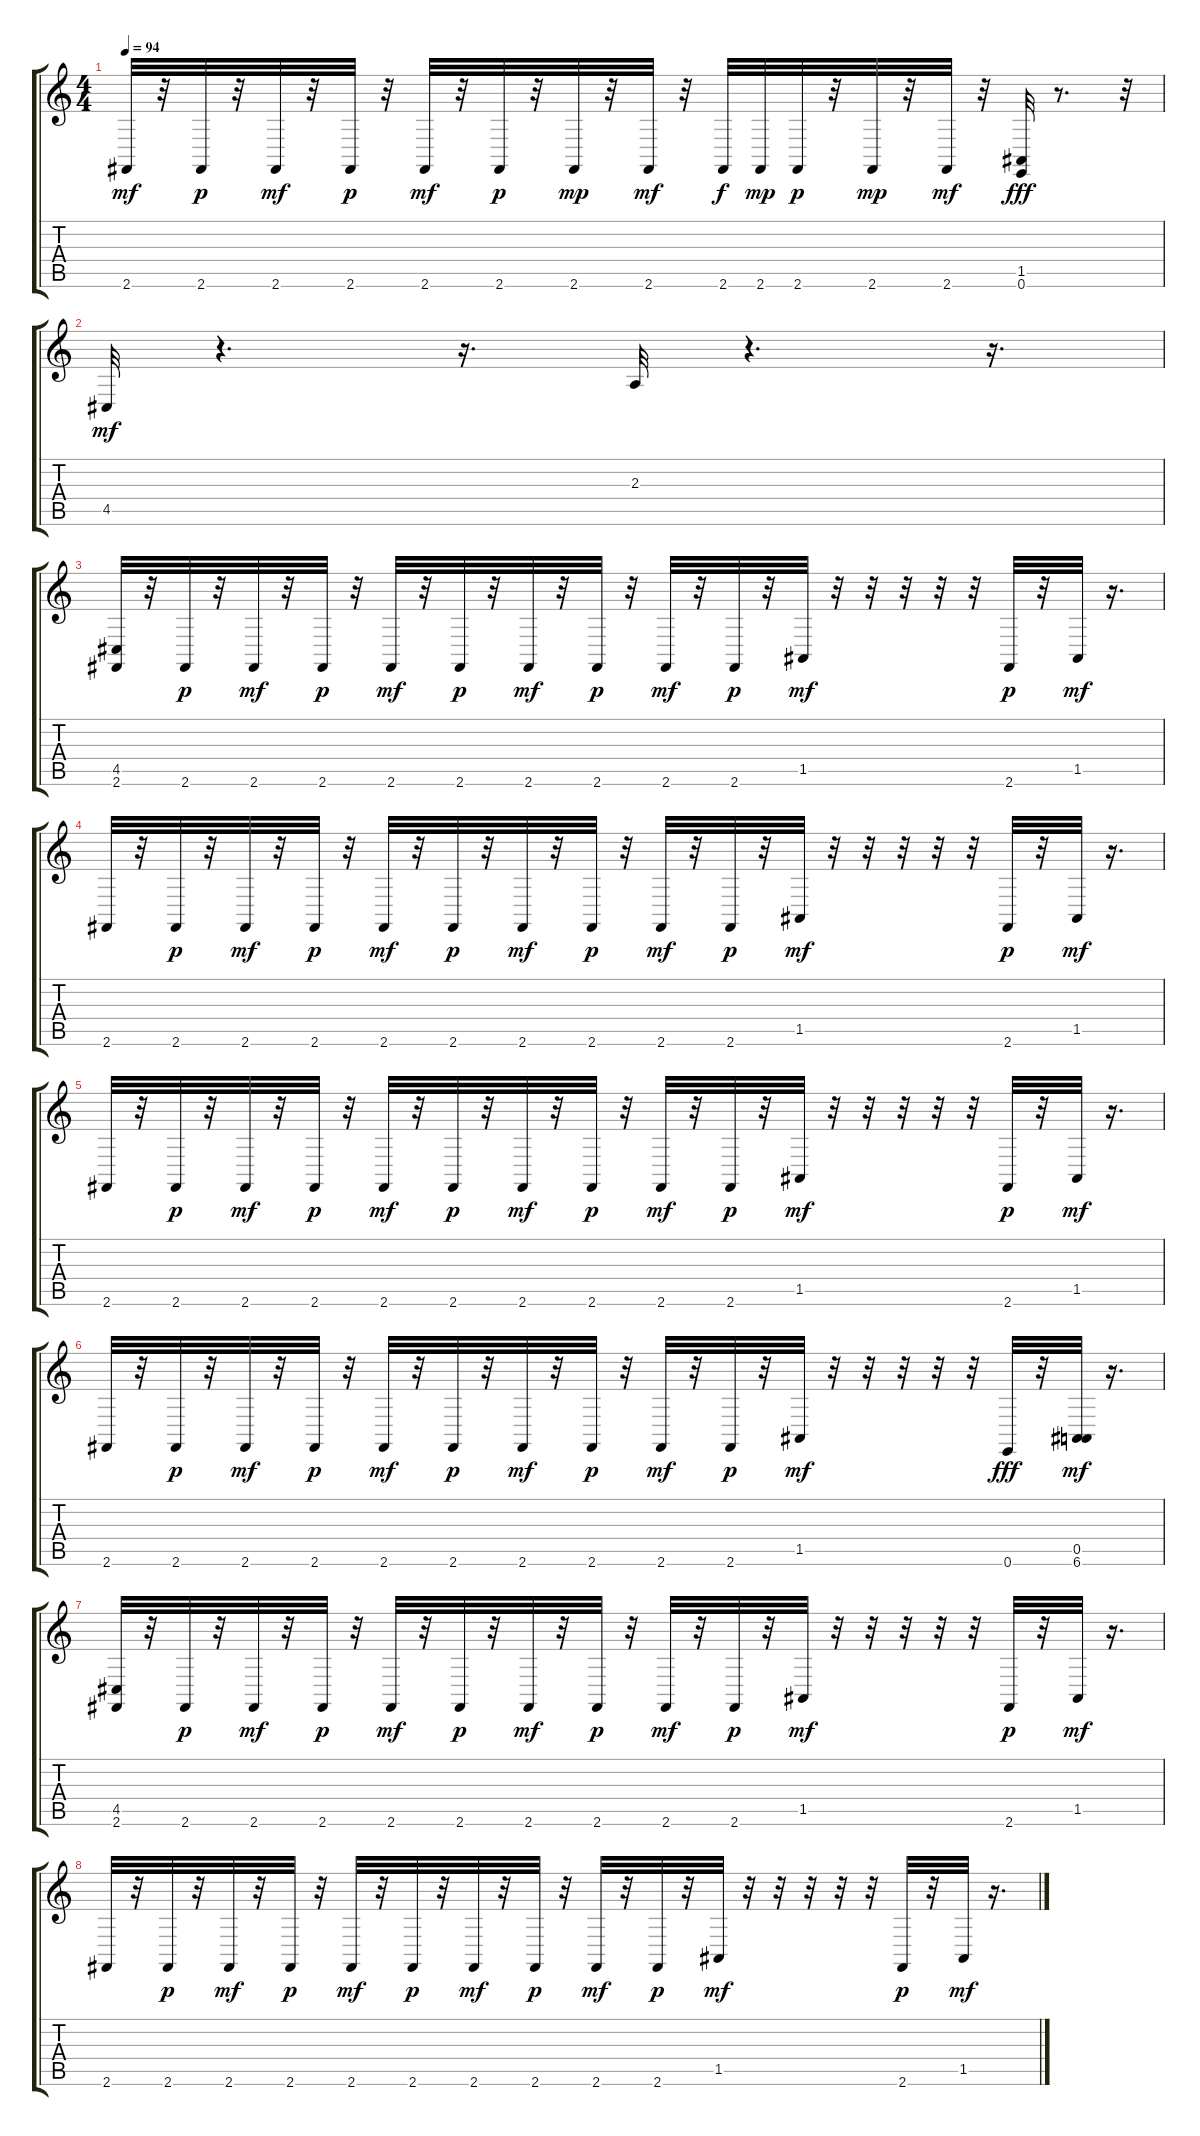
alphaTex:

\track "" {instrument acousticgrandpiano}
\staff {score tabs}
\tuning (E4 B3 G3 D3 A2 E2) {hide}
\ts (4 4)
\tempo 94
\clef g2
\ks c
2.6.32{dy mf} r.32 2.6.32{dy p} r.32 2.6.32{dy mf} r.32 2.6.32{dy p} r.32 2.6.32{dy mf} r.32 2.6.32{dy p} r.32 2.6.32{dy mp} r.32 2.6.32{dy mf} r.32 2.6.32{dy f} 2.6.32{dy mp} 2.6.32{dy p} r.32 2.6.32{dy mp} r.32 2.6.32{dy mf} r.32 (1.5 0.6).32{dy fff} r.8{d} r.32 |
4.5.32{dy mf} r.4{d} r.16{d} 2.3.32 r.4{d} r.16{d} |
(4.5 2.6).32 r.32 2.6.32{dy p} r.32 2.6.32{dy mf} r.32 2.6.32{dy p} r.32 2.6.32{dy mf} r.32 2.6.32{dy p} r.32 2.6.32{dy mf} r.32 2.6.32{dy p} r.32 2.6.32{dy mf} r.32 2.6.32{dy p} r.32 1.5.32{dy mf} r.32 r.32 r.32 r.32 r.32 2.6.32{dy p} r.32 1.5.32{dy mf} r.16{d} |
2.6.32 r.32 2.6.32{dy p} r.32 2.6.32{dy mf} r.32 2.6.32{dy p} r.32 2.6.32{dy mf} r.32 2.6.32{dy p} r.32 2.6.32{dy mf} r.32 2.6.32{dy p} r.32 2.6.32{dy mf} r.32 2.6.32{dy p} r.32 1.5.32{dy mf} r.32 r.32 r.32 r.32 r.32 2.6.32{dy p} r.32 1.5.32{dy mf} r.16{d} |
2.6.32 r.32 2.6.32{dy p} r.32 2.6.32{dy mf} r.32 2.6.32{dy p} r.32 2.6.32{dy mf} r.32 2.6.32{dy p} r.32 2.6.32{dy mf} r.32 2.6.32{dy p} r.32 2.6.32{dy mf} r.32 2.6.32{dy p} r.32 1.5.32{dy mf} r.32 r.32 r.32 r.32 r.32 2.6.32{dy p} r.32 1.5.32{dy mf} r.16{d} |
2.6.32 r.32 2.6.32{dy p} r.32 2.6.32{dy mf} r.32 2.6.32{dy p} r.32 2.6.32{dy mf} r.32 2.6.32{dy p} r.32 2.6.32{dy mf} r.32 2.6.32{dy p} r.32 2.6.32{dy mf} r.32 2.6.32{dy p} r.32 1.5.32{dy mf} r.32 r.32 r.32 r.32 r.32 0.6.32{dy fff} r.32 (0.5 6.6).32{dy mf} r.16{d} |
(4.5 2.6).32 r.32 2.6.32{dy p} r.32 2.6.32{dy mf} r.32 2.6.32{dy p} r.32 2.6.32{dy mf} r.32 2.6.32{dy p} r.32 2.6.32{dy mf} r.32 2.6.32{dy p} r.32 2.6.32{dy mf} r.32 2.6.32{dy p} r.32 1.5.32{dy mf} r.32 r.32 r.32 r.32 r.32 2.6.32{dy p} r.32 1.5.32{dy mf} r.16{d} |
2.6.32 r.32 2.6.32{dy p} r.32 2.6.32{dy mf} r.32 2.6.32{dy p} r.32 2.6.32{dy mf} r.32 2.6.32{dy p} r.32 2.6.32{dy mf} r.32 2.6.32{dy p} r.32 2.6.32{dy mf} r.32 2.6.32{dy p} r.32 1.5.32{dy mf} r.32 r.32 r.32 r.32 r.32 2.6.32{dy p} r.32 1.5.32{dy mf} r.16{d}
